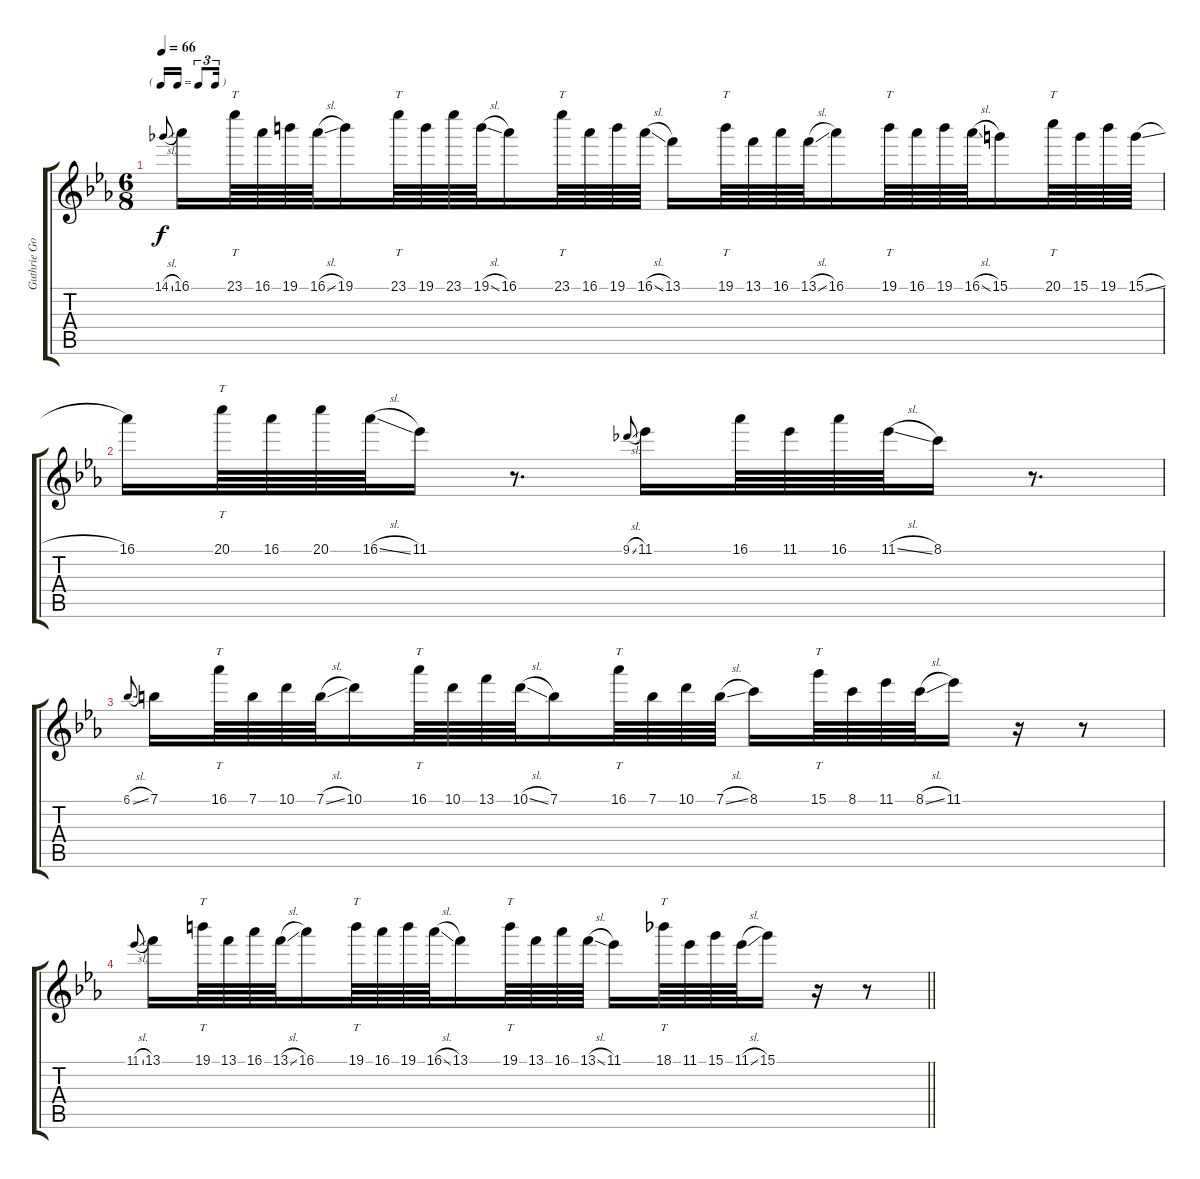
\track ("Guthrie Govan, Lead Guitar C" "Guthrie Go") {instrument distortionguitar}
\staff {score tabs}
\tuning (E4 B3 G3 D3 A2 E2) {hide}
\ts (6 8)
\tf triplet16th
\tempo 66
\clef g2
\ks cminor
14.1{sl}.8{gr onbeat dy f} 16.1.16 23.1.64{tt} 16.1.64 19.1.64 16.1{sl}.64 19.1.16 23.1.64{tt} 19.1.64 23.1.64 19.1{sl}.64 16.1.16 23.1.64{tt} 16.1.64 19.1.64 16.1{sl}.64 13.1.16 19.1.64{tt} 13.1.64 16.1.64 13.1{sl}.64 16.1.16 19.1.64{tt} 16.1.64 19.1.64 16.1{sl}.64 15.1.16 20.1.64{tt} 15.1.64 19.1.64 15.1{sl}.64 |
16.1.16 20.1.64{tt} 16.1.64 20.1.64 16.1{sl}.64 11.1.16 r.8{d} 9.1{sl}.8{gr onbeat} 11.1.16 16.1.64 11.1.64 16.1.64 11.1{sl}.64 8.1.16 r.8{d} |
6.1{sl}.8{gr onbeat} 7.1.16 16.1.64{tt} 7.1.64 10.1.64 7.1{sl}.64 10.1.16 16.1.64{tt} 10.1.64 13.1.64 10.1{sl}.64 7.1.16 16.1.64{tt} 7.1.64 10.1.64 7.1{sl}.64 8.1.16 15.1.64{tt} 8.1.64 11.1.64 8.1{sl}.64 11.1.16 r.16 r.8 |
\barLineRight lightlight
11.1{sl}.8{gr onbeat} 13.1.16 19.1.64{tt} 13.1.64 16.1.64 13.1{sl}.64 16.1.16 19.1.64{tt} 16.1.64 19.1.64 16.1{sl}.64 13.1.16 19.1.64{tt} 13.1.64 16.1.64 13.1{sl}.64 11.1.16 18.1.64{tt} 11.1.64 15.1.64 11.1{sl}.64 15.1.16 r.16 r.8
